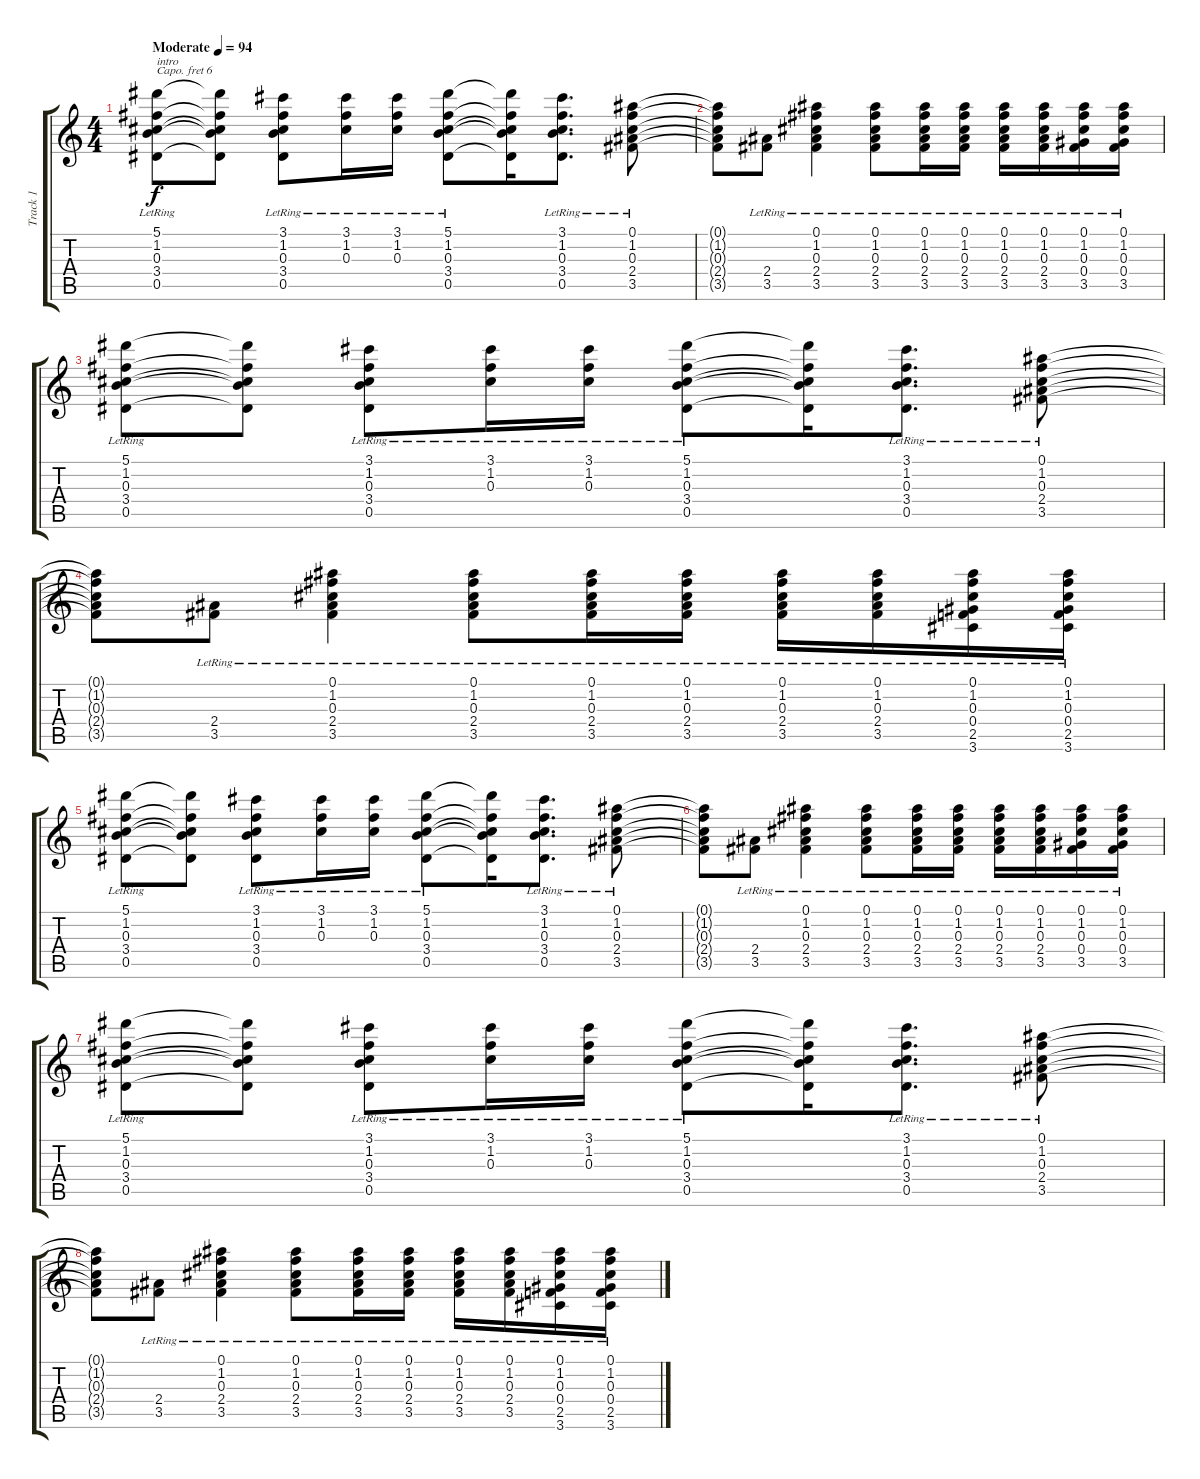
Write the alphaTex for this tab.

\track ("Track 1" "Track 1") {instrument acousticguitarnylon}
\staff {score tabs}
\capo 6
\tuning (E4 B3 G3 D3 A2 E2) {hide}
\ts (4 4)
\tempo (94 "Moderate")
\clef g2
\ks c
(5.1{lr} 1.2{lr} 0.3{lr} 3.4{lr} 0.5{lr}).8{txt "intro" dy f instrument acousticguitarnylon} (5.1{t} 1.2{t} 0.3{t} 3.4{t} 0.5{t}).8 (3.1{lr} 1.2{lr} 0.3{lr} 3.4{lr} 0.5{lr}).8 (3.1{lr} 1.2{lr} 0.3{lr}).16 (3.1{lr} 1.2{lr} 0.3{lr}).16 (5.1{lr} 1.2{lr} 0.3{lr} 3.4{lr} 0.5{lr}).8 (5.1{t} 1.2{t} 0.3{t} 3.4{t} 0.5{t}).16 (3.1{lr} 1.2{lr} 0.3{lr} 3.4{lr} 0.5{lr}).8{d} (0.1{lr} 1.2{lr} 0.3{lr} 2.4{lr} 3.5{lr}).8 |
(0.1{t} 1.2{t} 0.3{t} 2.4{t} 3.5{t}).8 (2.4{lr} 3.5{lr}).8 (0.1{lr} 1.2{lr} 0.3{lr} 2.4{lr} 3.5{lr}).4 (0.1{lr} 1.2{lr} 0.3{lr} 2.4{lr} 3.5{lr}).8 (0.1{lr} 1.2{lr} 0.3{lr} 2.4{lr} 3.5{lr}).16 (0.1{lr} 1.2{lr} 0.3{lr} 2.4{lr} 3.5{lr}).16 (0.1{lr} 1.2{lr} 0.3{lr} 2.4{lr} 3.5{lr}).16 (0.1{lr} 1.2{lr} 0.3{lr} 2.4{lr} 3.5{lr}).16 (0.1{lr} 1.2{lr} 0.3{lr} 0.4{lr} 3.5{lr}).16 (0.1{lr} 1.2{lr} 0.3{lr} 0.4{lr} 3.5{lr}).16 |
(5.1{lr} 1.2{lr} 0.3{lr} 3.4{lr} 0.5{lr}).8 (5.1{t} 1.2{t} 0.3{t} 3.4{t} 0.5{t}).8 (3.1{lr} 1.2{lr} 0.3{lr} 3.4{lr} 0.5{lr}).8 (3.1{lr} 1.2{lr} 0.3{lr}).16 (3.1{lr} 1.2{lr} 0.3{lr}).16 (5.1{lr} 1.2{lr} 0.3{lr} 3.4{lr} 0.5{lr}).8 (5.1{t} 1.2{t} 0.3{t} 3.4{t} 0.5{t}).16 (3.1{lr} 1.2{lr} 0.3{lr} 3.4{lr} 0.5{lr}).8{d} (0.1{lr} 1.2{lr} 0.3{lr} 2.4{lr} 3.5{lr}).8 |
(0.1{t} 1.2{t} 0.3{t} 2.4{t} 3.5{t}).8 (2.4{lr} 3.5{lr}).8 (0.1{lr} 1.2{lr} 0.3{lr} 2.4{lr} 3.5{lr}).4 (0.1{lr} 1.2{lr} 0.3{lr} 2.4{lr} 3.5{lr}).8 (0.1{lr} 1.2{lr} 0.3{lr} 2.4{lr} 3.5{lr}).16 (0.1{lr} 1.2{lr} 0.3{lr} 2.4{lr} 3.5{lr}).16 (0.1{lr} 1.2{lr} 0.3{lr} 2.4{lr} 3.5{lr}).16 (0.1{lr} 1.2{lr} 0.3{lr} 2.4{lr} 3.5{lr}).16 (0.1{lr} 1.2{lr} 0.3{lr} 0.4{lr} 2.5{lr} 3.6{lr}).16 (0.1{lr} 1.2{lr} 0.3{lr} 0.4{lr} 2.5{lr} 3.6{lr}).16 |
(5.1{lr} 1.2{lr} 0.3{lr} 3.4{lr} 0.5{lr}).8 (5.1{t} 1.2{t} 0.3{t} 3.4{t} 0.5{t}).8 (3.1{lr} 1.2{lr} 0.3{lr} 3.4{lr} 0.5{lr}).8 (3.1{lr} 1.2{lr} 0.3{lr}).16 (3.1{lr} 1.2{lr} 0.3{lr}).16 (5.1{lr} 1.2{lr} 0.3{lr} 3.4{lr} 0.5{lr}).8 (5.1{t} 1.2{t} 0.3{t} 3.4{t} 0.5{t}).16 (3.1{lr} 1.2{lr} 0.3{lr} 3.4{lr} 0.5{lr}).8{d} (0.1{lr} 1.2{lr} 0.3{lr} 2.4{lr} 3.5{lr}).8 |
(0.1{t} 1.2{t} 0.3{t} 2.4{t} 3.5{t}).8 (2.4{lr} 3.5{lr}).8 (0.1{lr} 1.2{lr} 0.3{lr} 2.4{lr} 3.5{lr}).4 (0.1{lr} 1.2{lr} 0.3{lr} 2.4{lr} 3.5{lr}).8 (0.1{lr} 1.2{lr} 0.3{lr} 2.4{lr} 3.5{lr}).16 (0.1{lr} 1.2{lr} 0.3{lr} 2.4{lr} 3.5{lr}).16 (0.1{lr} 1.2{lr} 0.3{lr} 2.4{lr} 3.5{lr}).16 (0.1{lr} 1.2{lr} 0.3{lr} 2.4{lr} 3.5{lr}).16 (0.1{lr} 1.2{lr} 0.3{lr} 0.4{lr} 3.5{lr}).16 (0.1{lr} 1.2{lr} 0.3{lr} 0.4{lr} 3.5{lr}).16 |
(5.1{lr} 1.2{lr} 0.3{lr} 3.4{lr} 0.5{lr}).8 (5.1{t} 1.2{t} 0.3{t} 3.4{t} 0.5{t}).8 (3.1{lr} 1.2{lr} 0.3{lr} 3.4{lr} 0.5{lr}).8 (3.1{lr} 1.2{lr} 0.3{lr}).16 (3.1{lr} 1.2{lr} 0.3{lr}).16 (5.1{lr} 1.2{lr} 0.3{lr} 3.4{lr} 0.5{lr}).8 (5.1{t} 1.2{t} 0.3{t} 3.4{t} 0.5{t}).16 (3.1{lr} 1.2{lr} 0.3{lr} 3.4{lr} 0.5{lr}).8{d} (0.1{lr} 1.2{lr} 0.3{lr} 2.4{lr} 3.5{lr}).8 |
(0.1{t} 1.2{t} 0.3{t} 2.4{t} 3.5{t}).8 (2.4{lr} 3.5{lr}).8 (0.1{lr} 1.2{lr} 0.3{lr} 2.4{lr} 3.5{lr}).4 (0.1{lr} 1.2{lr} 0.3{lr} 2.4{lr} 3.5{lr}).8 (0.1{lr} 1.2{lr} 0.3{lr} 2.4{lr} 3.5{lr}).16 (0.1{lr} 1.2{lr} 0.3{lr} 2.4{lr} 3.5{lr}).16 (0.1{lr} 1.2{lr} 0.3{lr} 2.4{lr} 3.5{lr}).16 (0.1{lr} 1.2{lr} 0.3{lr} 2.4{lr} 3.5{lr}).16 (0.1{lr} 1.2{lr} 0.3{lr} 0.4{lr} 2.5{lr} 3.6{lr}).16 (0.1{lr} 1.2{lr} 0.3{lr} 0.4{lr} 2.5{lr} 3.6{lr}).16
